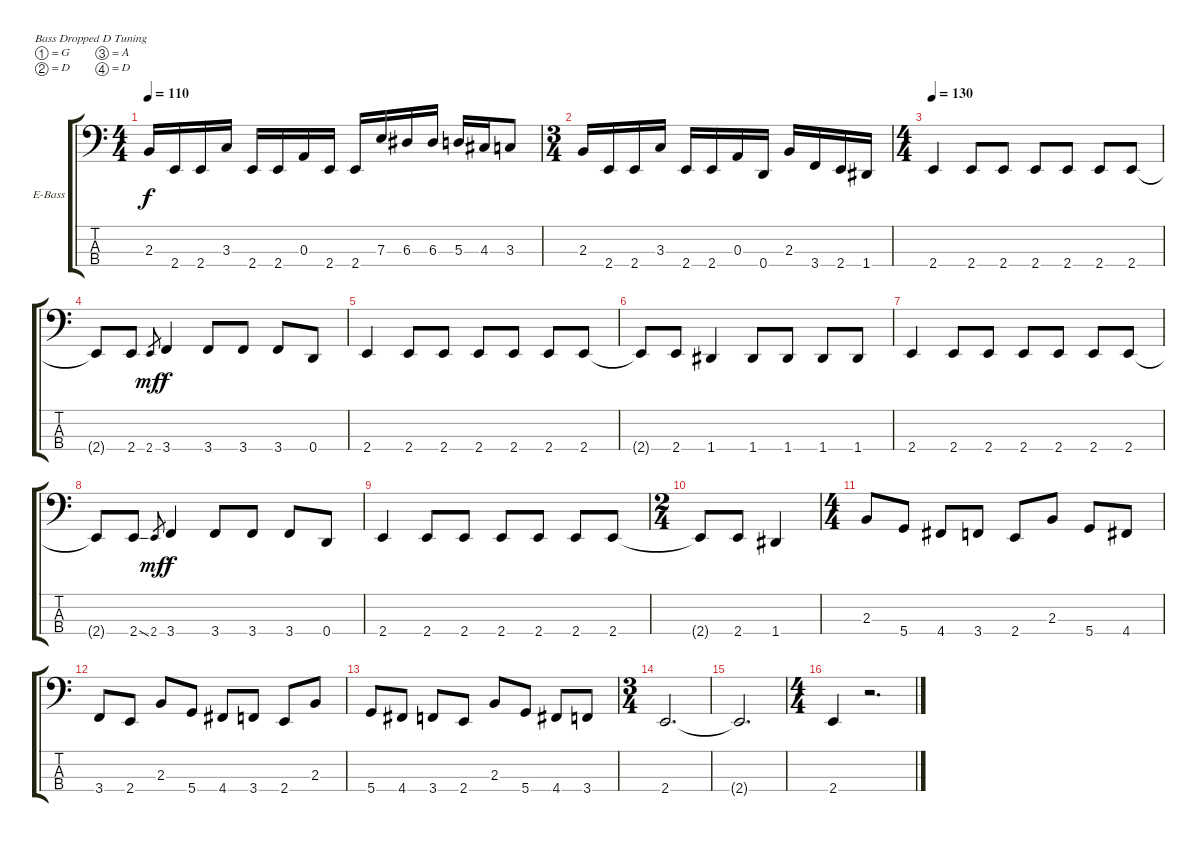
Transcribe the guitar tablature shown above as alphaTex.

\bracketExtendMode groupsimilarinstruments
\firstSystemTrackNameOrientation horizontal
\otherSystemsTrackNameOrientation horizontal
\track ("David Ellefson" "E-Bass") {instrument electricbasspick}
\staff {score tabs}
\tuning (G2 D2 A1 D1)
\ts (4 4)
\tempo 110
\clef f4
\ks c
2.3.16{dy f} 2.4.16 2.4.16 3.3.16 2.4.16 2.4.16 0.3.16 2.4.16 2.4.16 7.3.16 6.3.16 6.3.16 5.3.16 4.3.16 3.3.8 |
\ts (3 4)
2.3.16 2.4.16 2.4.16 3.3.16 2.4.16 2.4.16 0.3.16 0.4.16 2.3.16 3.4.16 2.4.16 1.4.16 |
\ts (4 4)
\tempo 130
2.4.4 2.4.8 2.4.8 2.4.8 2.4.8 2.4.8 2.4.8 |
2.4{t}.8 2.4.8 2.4.8{gr dy mf} 3.4.4{dy f} 3.4.8 3.4.8 3.4.8 0.4.8 |
2.4.4 2.4.8 2.4.8 2.4.8 2.4.8 2.4.8 2.4.8 |
2.4{t}.8 2.4.8 1.4.4 1.4.8 1.4.8 1.4.8 1.4.8 |
2.4.4 2.4.8 2.4.8 2.4.8 2.4.8 2.4.8 2.4.8 |
2.4{t}.8 2.4{ss}.8 2.4.8{gr dy mf} 3.4.4{dy f} 3.4.8 3.4.8 3.4.8 0.4.8 |
2.4.4 2.4.8 2.4.8 2.4.8 2.4.8 2.4.8 2.4.8 |
\ts (2 4)
2.4{t}.8 2.4.8 1.4.4 |
\ts (4 4)
2.3.8 5.4.8 4.4.8 3.4.8 2.4.8 2.3.8 5.4.8 4.4.8 |
3.4.8 2.4.8 2.3.8 5.4.8 4.4.8 3.4.8 2.4.8 2.3.8 |
5.4.8 4.4.8 3.4.8 2.4.8 2.3.8 5.4.8 4.4.8 3.4.8 |
\ts (3 4)
2.4.2{d} |
2.4{t}.2{d} |
\ts (4 4)
2.4.4 r.2{d}
